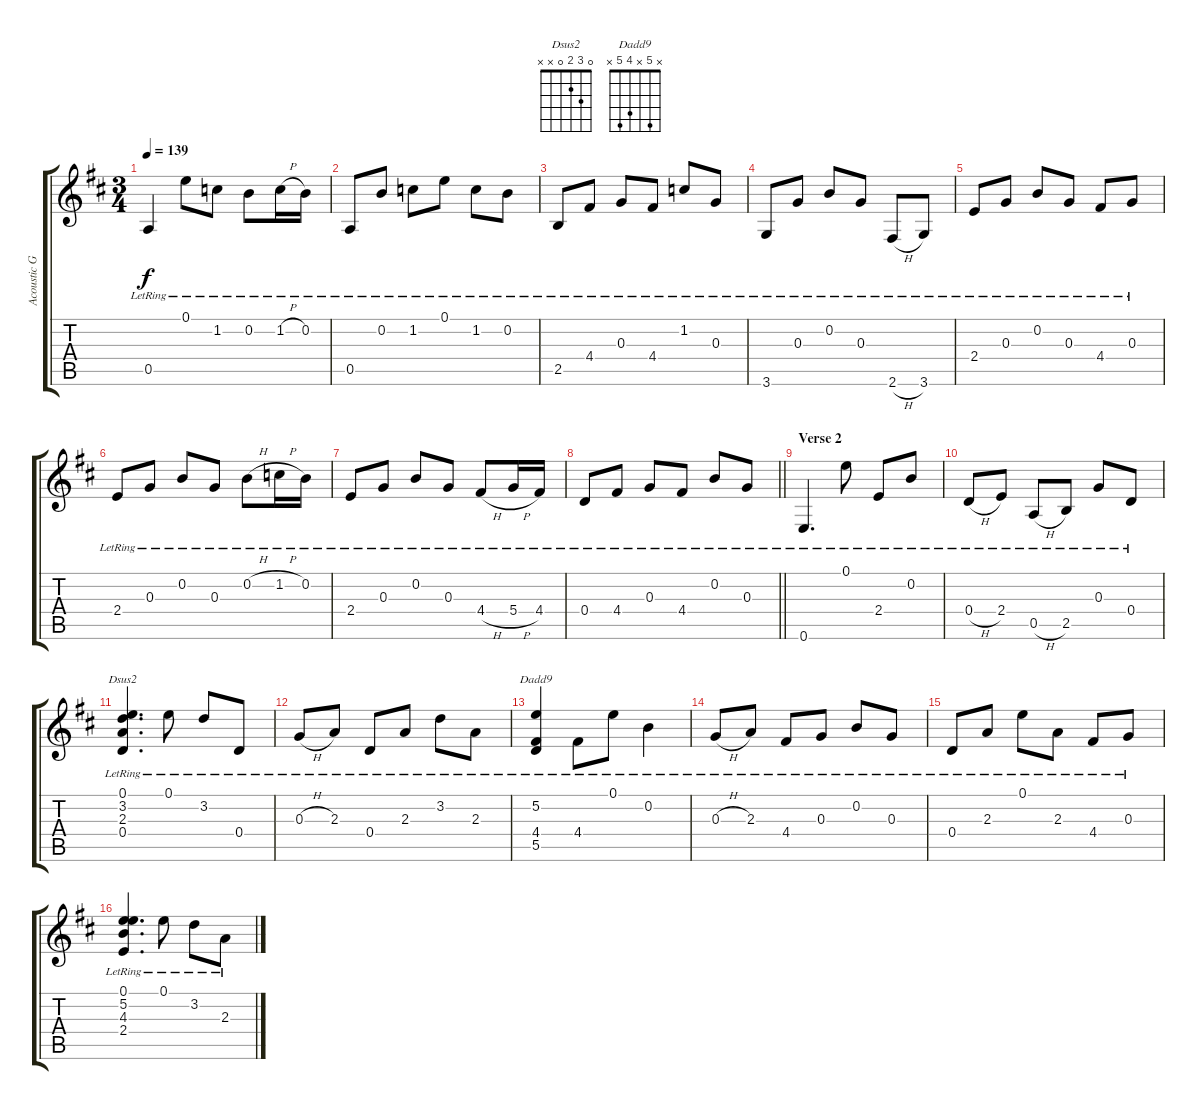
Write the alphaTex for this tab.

\track ("Acoustic Guitar" "Acoustic G") {instrument acousticguitarsteel}
\staff {score tabs}
\tuning (E4 B3 G3 D3 A2 E2) {hide}
\chord ("Dsus2" 0 3 2 0 x x)
\chord ("Dadd9" x 5 x 4 5 x)
\ts (3 4)
\tempo 139
\clef g2
\ks d
0.5{lr}.4{dy f} 0.1{lr}.8 1.2{lr}.8 0.2{lr}.8 1.2{h lr}.16 0.2{lr}.16 |
0.5{lr}.8 0.2{lr}.8 1.2{lr}.8 0.1{lr}.8 1.2{lr}.8 0.2{lr}.8 |
2.5{lr}.8 4.4{lr}.8 0.3{lr}.8 4.4{lr}.8 1.2{lr}.8 0.3{lr}.8 |
3.6{lr}.8 0.3{lr}.8 0.2{lr}.8 0.3{lr}.8 2.6{h lr}.8 3.6{lr}.8 |
2.4{lr}.8 0.3{lr}.8 0.2{lr}.8 0.3{lr}.8 4.4{lr}.8 0.3{lr}.8 |
2.4{lr}.8 0.3{lr}.8 0.2{lr}.8 0.3{lr}.8 0.2{h lr}.8 1.2{h lr}.16 0.2{lr}.16 |
2.4{lr}.8 0.3{lr}.8 0.2{lr}.8 0.3{lr}.8 4.4{h lr}.8 5.4{h lr}.16 4.4{lr}.16 |
\barLineRight lightlight
0.4{lr}.8 4.4{lr}.8 0.3{lr}.8 4.4{lr}.8 0.2{lr}.8 0.3{lr}.8 |
\section ("" "Verse 2")
0.6{lr}.4{d} 0.1{lr}.8 2.4{lr}.8 0.2{lr}.8 |
0.4{h lr}.8 2.4{lr}.8 0.5{h lr}.8 2.5{lr}.8 0.3{lr}.8 0.4{lr}.8 |
(0.1{lr} 3.2{lr} 2.3{lr} 0.4{lr}).4{d ch "Dsus2"} 0.1{lr}.8 3.2{lr}.8 0.4{lr}.8 |
0.3{h lr}.8 2.3{lr}.8 0.4{lr}.8 2.3{lr}.8 3.2{lr}.8 2.3{lr}.8 |
(5.2{lr} 4.4{lr} 5.5{lr}).4{ch "Dadd9"} 4.4{lr}.8 0.1{lr}.8 0.2{lr}.4 |
0.3{h lr}.8 2.3{lr}.8 4.4{lr}.8 0.3{lr}.8 0.2{lr}.8 0.3{lr}.8 |
0.4{lr}.8 2.3{lr}.8 0.1{lr}.8 2.3{lr}.8 4.4{lr}.8 0.3{lr}.8 |
(0.1{lr} 5.2{lr} 4.3{lr} 2.4{lr}).4{d} 0.1{lr}.8 3.2{lr}.8 2.3{lr}.8
